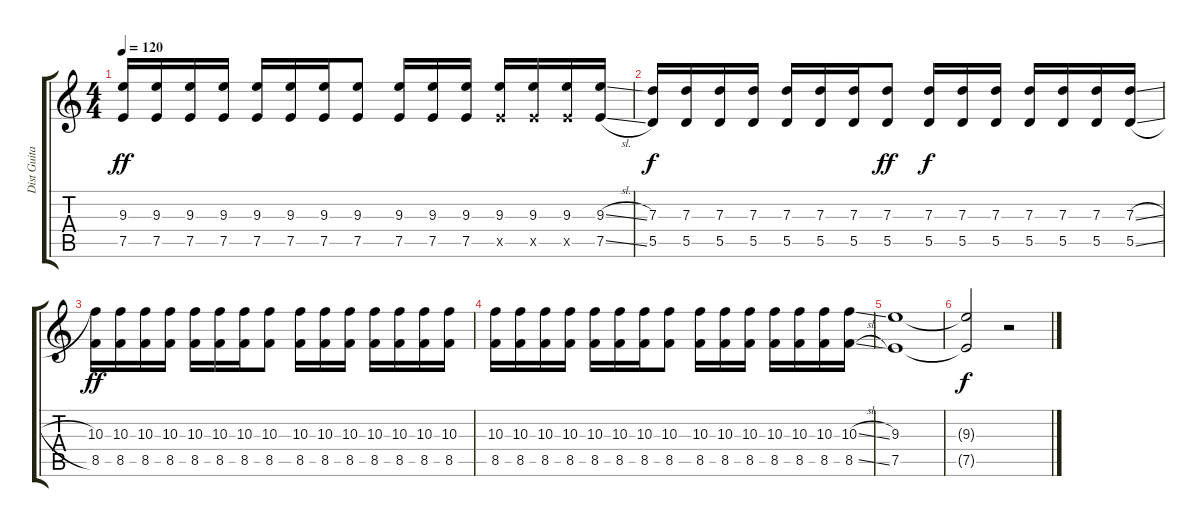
\track ("Dist Guitar" "Dist Guita") {instrument distortionguitar}
\staff {score tabs}
\tuning (E4 B3 G3 D3 A2 E2) {hide}
\ts (4 4)
\tempo 120
\clef g2
\ks c
(9.3 7.5).16{dy ff} (9.3 7.5).16 (9.3 7.5).16 (9.3 7.5).16 (9.3 7.5).16 (9.3 7.5).16 (9.3 7.5).16 (9.3 7.5).8 (9.3 7.5).16 (9.3 7.5).16 (9.3 7.5).16 (9.3 7.5{x}).16 (9.3 7.5{x}).16 (9.3 7.5{x}).16 (9.3{sl} 7.5{sl}).16 |
(7.3 5.5).16{dy f volume 9} (7.3 5.5).16 (7.3 5.5).16 (7.3 5.5).16 (7.3 5.5).16 (7.3 5.5).16 (7.3 5.5).16 (7.3 5.5).8{dy ff} (7.3 5.5).16{dy f} (7.3 5.5).16 (7.3 5.5).16 (7.3 5.5).16 (7.3 5.5).16 (7.3 5.5).16 (7.3{sl} 5.5{sl}).16 |
(10.3 8.5).16{dy ff} (10.3 8.5).16 (10.3 8.5).16 (10.3 8.5).16 (10.3 8.5).16 (10.3 8.5).16 (10.3 8.5).16 (10.3 8.5).8 (10.3 8.5).16 (10.3 8.5).16 (10.3 8.5).16 (10.3 8.5).16 (10.3 8.5).16 (10.3 8.5).16 (10.3 8.5).16 |
(10.3 8.5).16 (10.3 8.5).16 (10.3 8.5).16 (10.3 8.5).16 (10.3 8.5).16 (10.3 8.5).16 (10.3 8.5).16 (10.3 8.5).8 (10.3 8.5).16 (10.3 8.5).16 (10.3 8.5).16 (10.3 8.5).16 (10.3 8.5).16 (10.3 8.5).16 (10.3{sl} 8.5{sl}).16 |
(9.3 7.5).1 |
(9.3{t} 7.5{t}).2{dy f} r.2
